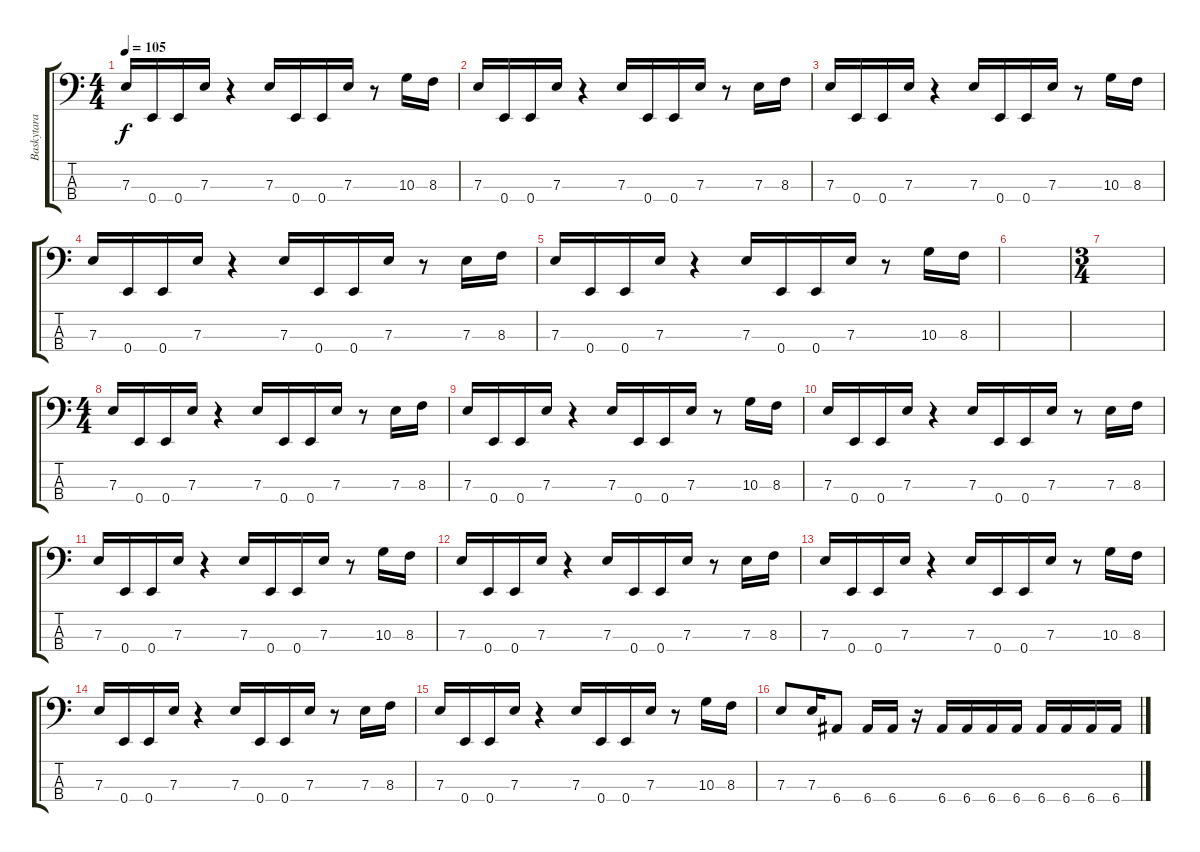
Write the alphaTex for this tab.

\track ("Baskytara" "Baskytara") {instrument electricbasspick}
\staff {score tabs}
\tuning (G2 D2 A1 E1) {hide}
\ts (4 4)
\tempo 105
\clef f4
\ks c
7.3.16{dy f} 0.4.16 0.4.16 7.3.16 r.4 7.3.16 0.4.16 0.4.16 7.3.16 r.8 10.3.16 8.3.16 |
7.3.16 0.4.16 0.4.16 7.3.16 r.4 7.3.16 0.4.16 0.4.16 7.3.16 r.8 7.3.16 8.3.16 |
7.3.16 0.4.16 0.4.16 7.3.16 r.4 7.3.16 0.4.16 0.4.16 7.3.16 r.8 10.3.16 8.3.16 |
7.3.16 0.4.16 0.4.16 7.3.16 r.4 7.3.16 0.4.16 0.4.16 7.3.16 r.8 7.3.16 8.3.16 |
7.3.16 0.4.16 0.4.16 7.3.16 r.4 7.3.16 0.4.16 0.4.16 7.3.16 r.8 10.3.16 8.3.16 |
|
\ts (3 4)
|
\ts (4 4)
7.3.16 0.4.16 0.4.16 7.3.16 r.4 7.3.16 0.4.16 0.4.16 7.3.16 r.8 7.3.16 8.3.16 |
7.3.16 0.4.16 0.4.16 7.3.16 r.4 7.3.16 0.4.16 0.4.16 7.3.16 r.8 10.3.16 8.3.16 |
7.3.16 0.4.16 0.4.16 7.3.16 r.4 7.3.16 0.4.16 0.4.16 7.3.16 r.8 7.3.16 8.3.16 |
7.3.16 0.4.16 0.4.16 7.3.16 r.4 7.3.16 0.4.16 0.4.16 7.3.16 r.8 10.3.16 8.3.16 |
7.3.16 0.4.16 0.4.16 7.3.16 r.4 7.3.16 0.4.16 0.4.16 7.3.16 r.8 7.3.16 8.3.16 |
7.3.16 0.4.16 0.4.16 7.3.16 r.4 7.3.16 0.4.16 0.4.16 7.3.16 r.8 10.3.16 8.3.16 |
7.3.16 0.4.16 0.4.16 7.3.16 r.4 7.3.16 0.4.16 0.4.16 7.3.16 r.8 7.3.16 8.3.16 |
7.3.16 0.4.16 0.4.16 7.3.16 r.4 7.3.16 0.4.16 0.4.16 7.3.16 r.8 10.3.16 8.3.16 |
7.3.8 7.3.16 6.4.8 6.4.16 6.4.16 r.16 6.4.16 6.4.16 6.4.16 6.4.16 6.4.16 6.4.16 6.4.16 6.4.16
